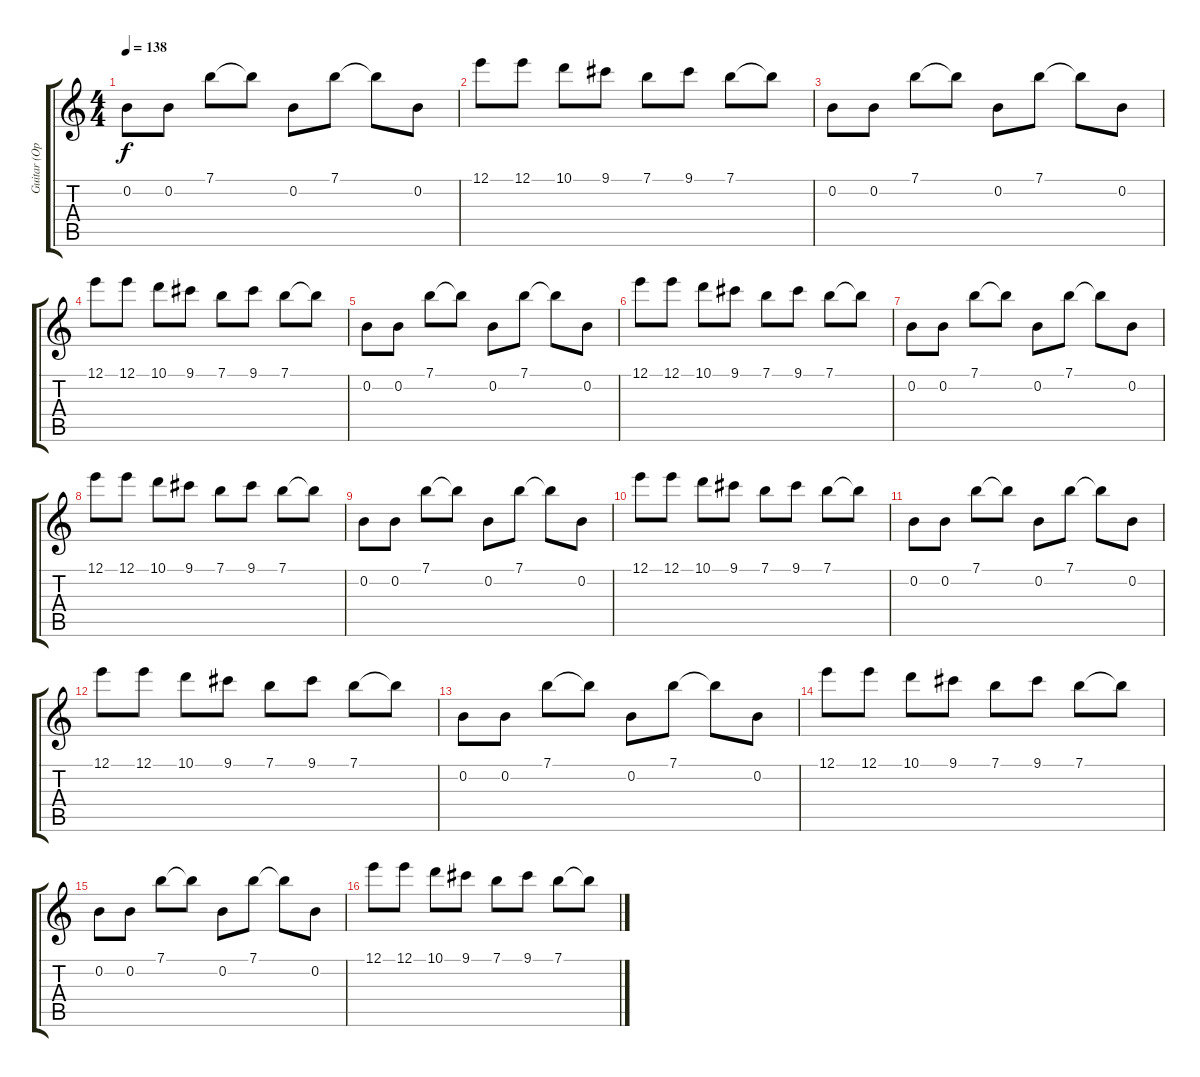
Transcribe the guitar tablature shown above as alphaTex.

\track ("Guitar (Open E)" "Guitar (Op") {instrument distortionguitar}
\staff {score tabs}
\tuning (E4 B3 Ab3 E3 B2 E2) {hide}
\ts (4 4)
\tempo 138
\clef g2
\ks c
0.2.8{dy f} 0.2.8 7.1.8 7.1{t}.8 0.2.8 7.1.8 7.1{t}.8 0.2.8 |
12.1.8 12.1.8 10.1.8 9.1.8 7.1.8 9.1.8 7.1.8 7.1{t}.8 |
0.2.8 0.2.8 7.1.8 7.1{t}.8 0.2.8 7.1.8 7.1{t}.8 0.2.8 |
12.1.8 12.1.8 10.1.8 9.1.8 7.1.8 9.1.8 7.1.8 7.1{t}.8 |
0.2.8 0.2.8 7.1.8 7.1{t}.8 0.2.8 7.1.8 7.1{t}.8 0.2.8 |
12.1.8 12.1.8 10.1.8 9.1.8 7.1.8 9.1.8 7.1.8 7.1{t}.8 |
0.2.8 0.2.8 7.1.8 7.1{t}.8 0.2.8 7.1.8 7.1{t}.8 0.2.8 |
12.1.8 12.1.8 10.1.8 9.1.8 7.1.8 9.1.8 7.1.8 7.1{t}.8 |
0.2.8 0.2.8 7.1.8 7.1{t}.8 0.2.8 7.1.8 7.1{t}.8 0.2.8 |
12.1.8 12.1.8 10.1.8 9.1.8 7.1.8 9.1.8 7.1.8 7.1{t}.8 |
0.2.8 0.2.8 7.1.8 7.1{t}.8 0.2.8 7.1.8 7.1{t}.8 0.2.8 |
12.1.8 12.1.8 10.1.8 9.1.8 7.1.8 9.1.8 7.1.8 7.1{t}.8 |
0.2.8 0.2.8 7.1.8 7.1{t}.8 0.2.8 7.1.8 7.1{t}.8 0.2.8 |
12.1.8 12.1.8 10.1.8 9.1.8 7.1.8 9.1.8 7.1.8 7.1{t}.8 |
0.2.8 0.2.8 7.1.8 7.1{t}.8 0.2.8 7.1.8 7.1{t}.8 0.2.8 |
12.1.8 12.1.8 10.1.8 9.1.8 7.1.8 9.1.8 7.1.8 7.1{t}.8
